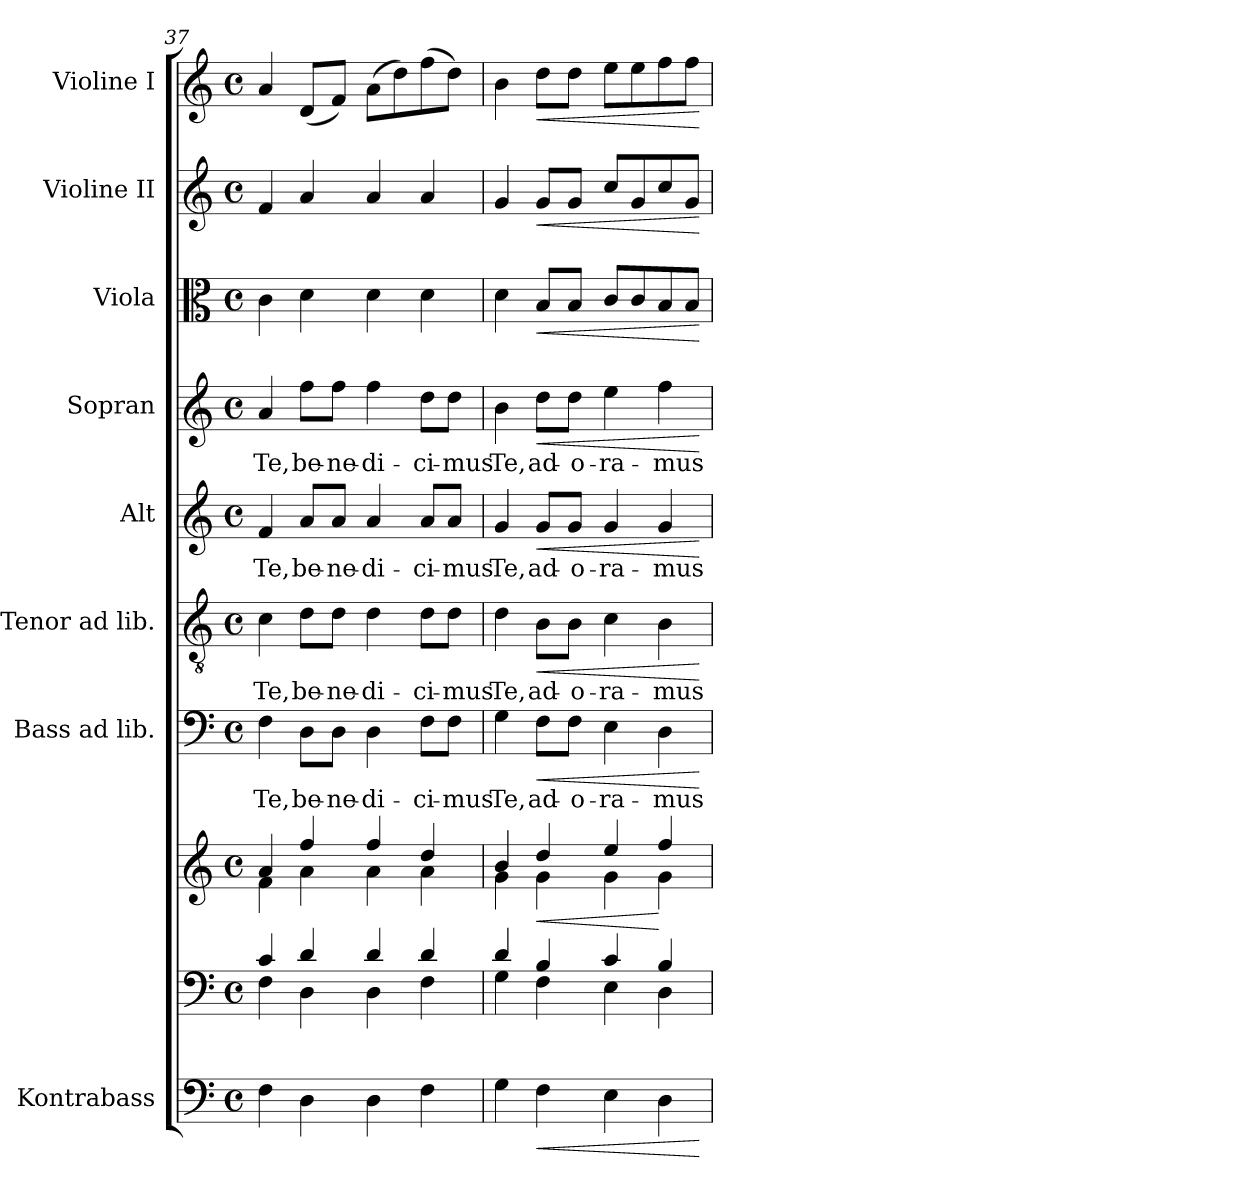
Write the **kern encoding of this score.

**kern	**dynam	**kern	**kern	**dynam	**kern	**text	**dynam	**kern	**text	**dynam	**kern	**text	**dynam	**kern	**text	**dynam	**kern	**dynam	**kern	**dynam	**kern	**dynam
*part9	*part9	*part8	*part8	*part8	*part7	*part7	*part7	*part6	*part6	*part6	*part5	*part5	*part5	*part4	*part4	*part4	*part3	*part3	*part2	*part2	*part1	*part1
*staff10	*staff10	*staff9	*staff8	*staff8/9	*staff7	*staff7	*staff7	*staff6	*staff6	*staff6	*staff5	*staff5	*staff5	*staff4	*staff4	*staff4	*staff3	*staff3	*staff2	*staff2	*staff1	*staff1
*I"Kontrabass	*	*	*	*	*I"Bass ad lib.	*	*	*I"Tenor ad lib.	*	*	*I"Alt	*	*	*I"Sopran	*	*	*I"Viola	*	*I"Violine II	*	*I"Violine I	*
*I'Kb.	*	*	*	*	*I'B.	*	*	*I'T.	*	*	*I'A.	*	*	*I'S.	*	*	*I'Vla.	*	*I'Vl. II	*	*I'Vl. I	*
*clefF4	*	*clefF4	*clefG2	*	*clefF4	*	*	*clefGv2	*	*	*clefG2	*	*	*clefG2	*	*	*clefC3	*	*clefG2	*	*clefG2	*
*ITrd7c12	*	*	*	*	*	*	*	*	*	*	*	*	*	*	*	*	*	*	*	*	*	*
*k[]	*	*k[]	*k[]	*	*k[]	*	*	*k[]	*	*	*k[]	*	*	*k[]	*	*	*k[]	*	*k[]	*	*k[]	*
*C:	*	*C:	*C:	*	*C:	*	*	*C:	*	*	*C:	*	*	*C:	*	*	*C:	*	*C:	*	*C:	*
*M4/4	*	*M4/4	*M4/4	*	*M4/4	*	*	*M4/4	*	*	*M4/4	*	*	*M4/4	*	*	*M4/4	*	*M4/4	*	*M4/4	*
*met(c)	*	*met(c)	*met(c)	*	*met(c)	*	*	*met(c)	*	*	*met(c)	*	*	*met(c)	*	*	*met(c)	*	*met(c)	*	*met(c)	*
=37	=37	=37	=37	=37	=37	=37	=37	=37	=37	=37	=37	=37	=37	=37	=37	=37	=37	=37	=37	=37	=37	=37
*	*	*^	*^	*	*	*	*	*	*	*	*	*	*	*	*	*	*	*	*	*	*	*
!	!	!	!	!	!	!	!	!LO:LY:b	!	!	!LO:LY:b	!	!	!LO:LY:b	!	!	!LO:LY:b	!	!	!	!	!	!	!
4FF\	.	4c/	4F\	4a/	4f\	.	4F\	Te,	.	4c\	Te,	.	4f/	Te,	.	4a/	Te,	.	4c\	.	4f/	.	4a/	.
!	!	!	!	!	!	!	!	!LO:LY:b	!	!	!LO:LY:b	!	!	!LO:LY:b	!	!	!LO:LY:b	!	!	!	!	!	!	!
4DD\	.	4d/	4D\	4ff/	4a\	.	8D\L	be-	.	8d\L	be-	.	8a/L	be-	.	8ff\L	be-	.	4d\	.	4a/	.	(<8d/L	.
!	!	!	!	!	!	!	!	!LO:LY:b	!	!	!LO:LY:b	!	!	!LO:LY:b	!	!	!LO:LY:b	!	!	!	!	!	!	!
.	.	.	.	.	.	.	8D\J	-ne-	.	8d\J	-ne-	.	8a/J	-ne-	.	8ff\J	-ne-	.	.	.	.	.	8f/J)	.
!	!	!	!	!	!	!	!	!LO:LY:b	!	!	!LO:LY:b	!	!	!LO:LY:b	!	!	!LO:LY:b	!	!	!	!	!	!	!
4DD\	.	4d/	4D\	4ff/	4a\	.	4D\	-di-	.	4d\	-di-	.	4a/	-di-	.	4ff\	-di-	.	4d\	.	4a/	.	(>8a\L	.
.	.	.	.	.	.	.	.	.	.	.	.	.	.	.	.	.	.	.	.	.	.	.	8dd\)	.
!	!	!	!	!	!	!	!	!LO:LY:b	!	!	!LO:LY:b	!	!	!LO:LY:b	!	!	!LO:LY:b	!	!	!	!	!	!	!
4FF\	.	4d/	4F\	4dd/	4a\	.	8F\L	-ci-	.	8d\L	-ci-	.	8a/L	-ci-	.	8dd\L	-ci-	.	4d\	.	4a/	.	(>8ff\	.
!	!	!	!	!	!	!	!	!LO:LY:b	!	!	!LO:LY:b	!	!	!LO:LY:b	!	!	!LO:LY:b	!	!	!	!	!	!	!
.	.	.	.	.	.	.	8F\J	-mus	.	8d\J	-mus	.	8a/J	-mus	.	8dd\J	-mus	.	.	.	.	.	8dd\J)	.
=38	=38	=38	=38	=38	=38	=38	=38	=38	=38	=38	=38	=38	=38	=38	=38	=38	=38	=38	=38	=38	=38	=38	=38	=38
!	!	!	!	!	!	!	!	!LO:LY:b	!	!	!LO:LY:b	!	!	!LO:LY:b	!	!	!LO:LY:b	!	!	!	!	!	!	!
4GG\	.	4d/	4G\	4b/	4g\	.	4G\	Te,	.	4d\	Te,	.	4g/	Te,	.	4b\	Te,	.	4d\	.	4g/	.	4b\	.
!	!LO:HP:b	!	!	!	!	!LO:HP:b	!	!LO:LY:b	!LO:HP:b	!	!LO:LY:b	!LO:HP:b	!	!LO:LY:b	!LO:HP:b	!	!LO:LY:b	!LO:HP:b	!	!LO:HP:b	!	!LO:HP:b	!	!LO:HP:b
4FF\	<	4B/	4F\	4dd/	4g\	<	8F\L	ad-	<	8B\L	ad-	<	8g/L	ad-	<	8dd\L	ad-	<	8B/L	<	8g/L	<	8dd\L	<
!	!	!	!	!	!	!	!	!LO:LY:b	!	!	!LO:LY:b	!	!	!LO:LY:b	!	!	!LO:LY:b	!	!	!	!	!	!	!
.	.	.	.	.	.	.	8F\J	-o-	.	8B\J	-o-	.	8g/J	-o-	.	8dd\J	-o-	.	8B/J	.	8g/J	.	8dd\J	.
!	!	!	!	!	!	!	!	!LO:LY:b	!	!	!LO:LY:b	!	!	!LO:LY:b	!	!	!LO:LY:b	!	!	!	!	!	!	!
4EE\	.	4c/	4E\	4ee/	4g\	.	4E\	-ra-	.	4c\	-ra-	.	4g/	-ra-	.	4ee\	-ra-	.	8c/L	.	8cc/L	.	8ee\L	.
.	.	.	.	.	.	.	.	.	.	.	.	.	.	.	.	.	.	.	8c/	.	8g/	.	8ee\	.
!	!	!	!	!	!	!	!	!LO:LY:b	!	!	!LO:LY:b	!	!	!LO:LY:b	!	!	!LO:LY:b	!	!	!	!	!	!	!
4DD\	.	4B/	4D\	4ff/	4g\	[	4D\	-mus	.	4B\	-mus	.	4g/	-mus	.	4ff\	-mus	.	8B/	.	8cc/	.	8ff\	.
.	.	.	.	.	.	.	.	.	.	.	.	.	.	.	.	.	.	.	8B/J	.	8g/J	.	8ff\J	.
*	*	*v	*v	*	*	*	*	*	*	*	*	*	*	*	*	*	*	*	*	*	*	*	*	*
*	*	*	*v	*v	*	*	*	*	*	*	*	*	*	*	*	*	*	*	*	*	*	*	*
.	[	.	.	.	.	.	[	.	.	[	.	.	[	.	.	[	.	[	.	[	.	[
=	=	=	=	=	=	=	=	=	=	=	=	=	=	=	=	=	=	=	=	=	=	=
*-	*-	*-	*-	*-	*-	*-	*-	*-	*-	*-	*-	*-	*-	*-	*-	*-	*-	*-	*-	*-	*-	*-
